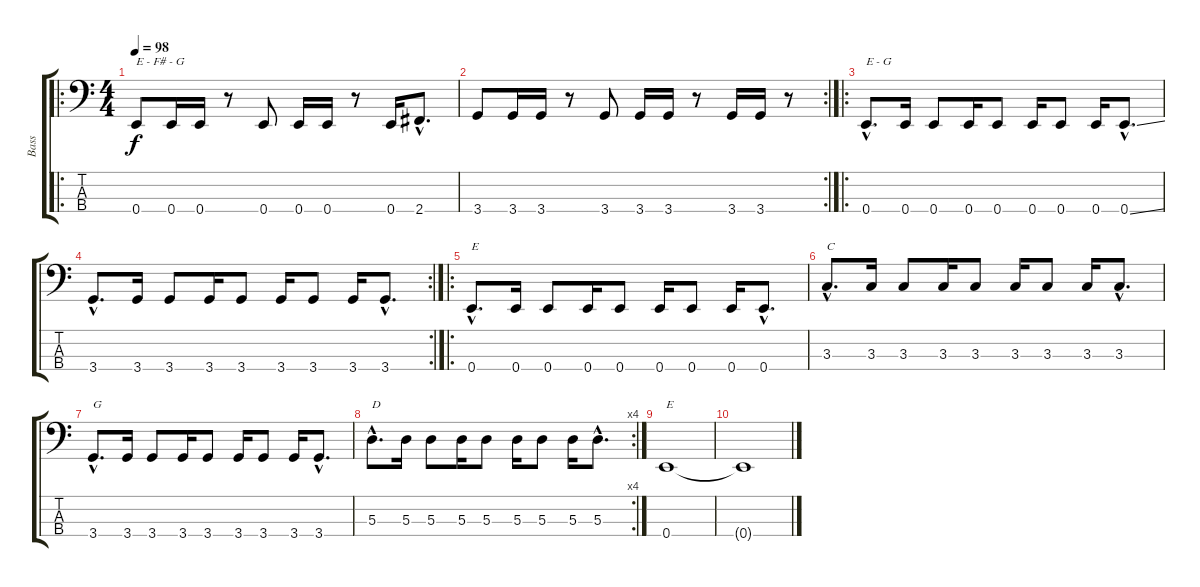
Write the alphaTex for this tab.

\track ("Bass" "Bass") {instrument electricbassfinger}
\staff {score tabs}
\tuning (G2 D2 A1 E1) {hide}
\ro
\ts (4 4)
\tempo 98
\clef f4
\ks c
0.4.8{txt "E - F# - G" dy f} 0.4.16 0.4.16 r.8 0.4.8 0.4.16 0.4.16 r.8 0.4.16 2.4{hac}.8{d} |
\rc 2
3.4.8 3.4.16 3.4.16 r.8 3.4.8 3.4.16 3.4.16 r.8 3.4.16 3.4.16 r.8 |
\ro
0.4{hac}.8{d txt "E - G"} 0.4.16 0.4.8 0.4.16 0.4.8 0.4.16 0.4.8 0.4.16 0.4{ss hac}.8{d} |
\rc 2
3.4{hac}.8{d} 3.4.16 3.4.8 3.4.16 3.4.8 3.4.16 3.4.8 3.4.16 3.4{hac}.8{d} |
\ro
0.4{hac}.8{d txt "E "} 0.4.16 0.4.8 0.4.16 0.4.8 0.4.16 0.4.8 0.4.16 0.4{hac}.8{d} |
3.3{hac}.8{d txt "C"} 3.3.16 3.3.8 3.3.16 3.3.8 3.3.16 3.3.8 3.3.16 3.3{hac}.8{d} |
3.4{hac}.8{d txt "G"} 3.4.16 3.4.8 3.4.16 3.4.8 3.4.16 3.4.8 3.4.16 3.4{hac}.8{d} |
\rc 4
5.3{hac}.8{d txt "D"} 5.3.16 5.3.8 5.3.16 5.3.8 5.3.16 5.3.8 5.3.16 5.3{hac}.8{d} |
0.4.1{txt "E" volume 0} |
0.4{t}.1
